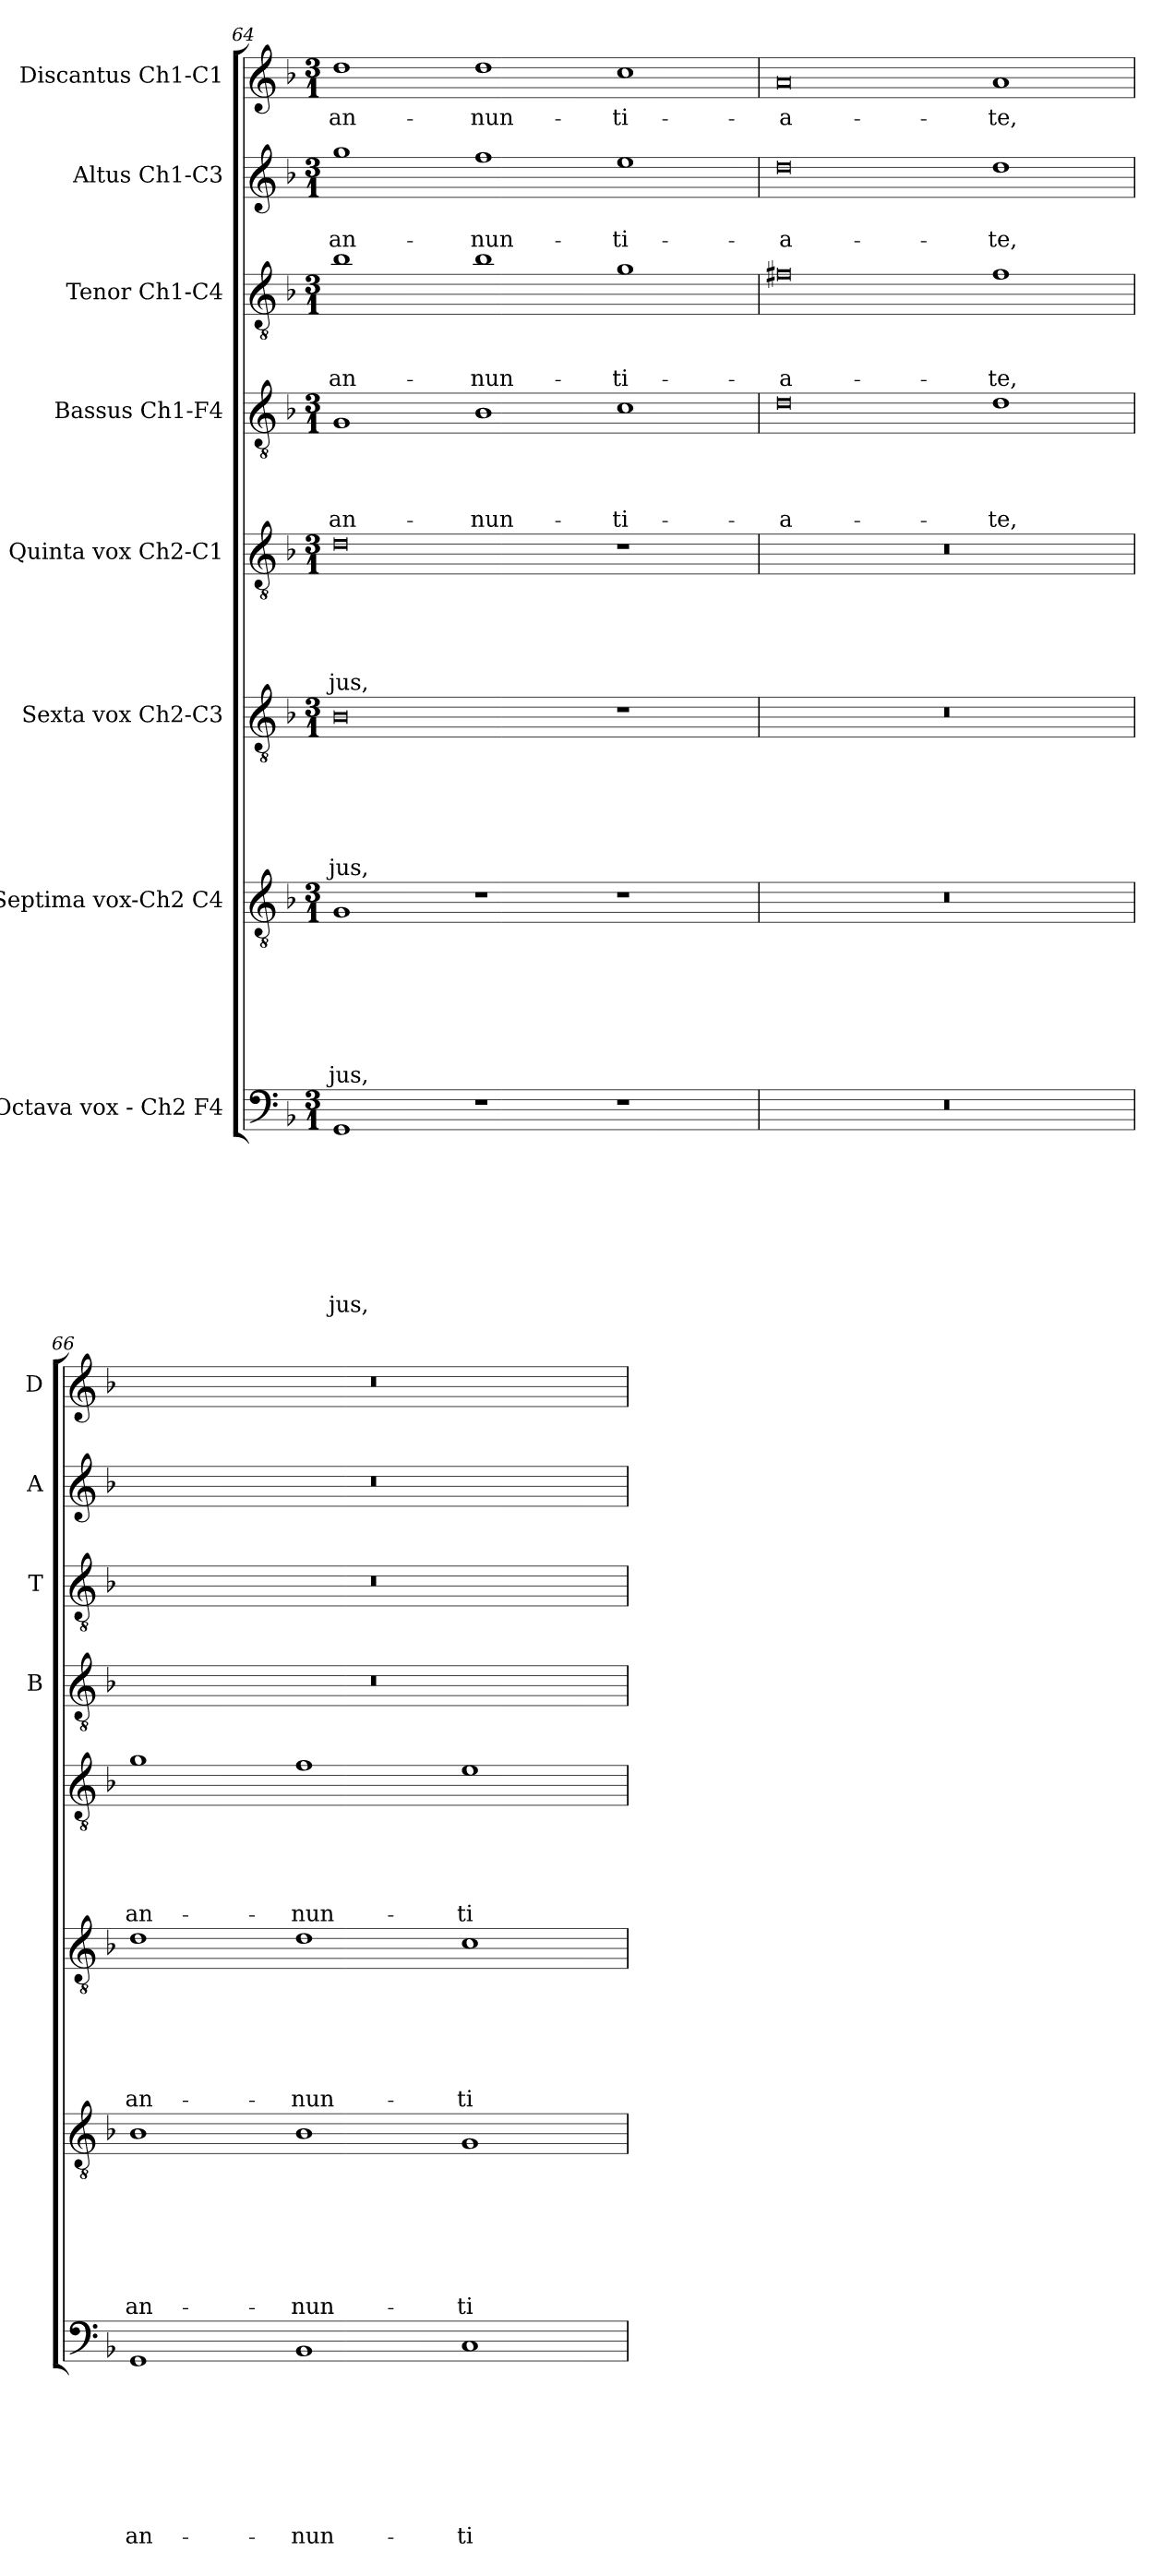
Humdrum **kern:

**kern	**text	**text	**text	**text	**text	**text	**text	**text	**kern	**text	**text	**text	**text	**text	**text	**text	**kern	**text	**text	**text	**text	**text	**text	**kern	**text	**text	**text	**text	**text	**kern	**text	**text	**text	**text	**kern	**text	**text	**text	**kern	**text	**text	**kern	**text
*part8	*part8	*part8	*part8	*part8	*part8	*part8	*part8	*part8	*part7	*part7	*part7	*part7	*part7	*part7	*part7	*part7	*part6	*part6	*part6	*part6	*part6	*part6	*part6	*part5	*part5	*part5	*part5	*part5	*part5	*part4	*part4	*part4	*part4	*part4	*part3	*part3	*part3	*part3	*part2	*part2	*part2	*part1	*part1
*staff8	*staff8	*staff8	*staff8	*staff8	*staff8	*staff8	*staff8	*staff8	*staff7	*staff7	*staff7	*staff7	*staff7	*staff7	*staff7	*staff7	*staff6	*staff6	*staff6	*staff6	*staff6	*staff6	*staff6	*staff5	*staff5	*staff5	*staff5	*staff5	*staff5	*staff4	*staff4	*staff4	*staff4	*staff4	*staff3	*staff3	*staff3	*staff3	*staff2	*staff2	*staff2	*staff1	*staff1
*I"Octava vox - Ch2 F4	*	*	*	*	*	*	*	*	*I"Septima  vox-Ch2 C4	*	*	*	*	*	*	*	*I"Sexta vox  Ch2-C3	*	*	*	*	*	*	*I"Quinta vox  Ch2-C1	*	*	*	*	*	*I"Bassus  Ch1-F4	*	*	*	*	*I"Tenor Ch1-C4	*	*	*	*I"Altus  Ch1-C3	*	*	*I"Discantus  Ch1-C1	*
*	*	*	*	*	*	*	*	*	*	*	*	*	*	*	*	*	*	*	*	*	*	*	*	*	*	*	*	*	*	*I'B	*	*	*	*	*I'T	*	*	*	*I'A	*	*	*I'D	*
*clefF4	*	*	*	*	*	*	*	*	*clefGv2	*	*	*	*	*	*	*	*clefGv2	*	*	*	*	*	*	*clefGv2	*	*	*	*	*	*clefGv2	*	*	*	*	*clefGv2	*	*	*	*clefG2	*	*	*clefG2	*
*k[b-]	*	*	*	*	*	*	*	*	*k[b-]	*	*	*	*	*	*	*	*k[b-]	*	*	*	*	*	*	*k[b-]	*	*	*	*	*	*k[b-]	*	*	*	*	*k[b-]	*	*	*	*k[b-]	*	*	*k[b-]	*
*F:	*	*	*	*	*	*	*	*	*F:	*	*	*	*	*	*	*	*F:	*	*	*	*	*	*	*F:	*	*	*	*	*	*F:	*	*	*	*	*F:	*	*	*	*F:	*	*	*F:	*
*M3/1	*	*	*	*	*	*	*	*	*M3/1	*	*	*	*	*	*	*	*M3/1	*	*	*	*	*	*	*M3/1	*	*	*	*	*	*M3/1	*	*	*	*	*M3/1	*	*	*	*M3/1	*	*	*M3/1	*
=64	=64	=64	=64	=64	=64	=64	=64	=64	=64	=64	=64	=64	=64	=64	=64	=64	=64	=64	=64	=64	=64	=64	=64	=64	=64	=64	=64	=64	=64	=64	=64	=64	=64	=64	=64	=64	=64	=64	=64	=64	=64	=64	=64
!	!	!	!	!	!	!	!	!LO:LY:b	!	!	!	!	!	!	!	!LO:LY:b	!	!	!	!	!	!	!LO:LY:b	!	!	!	!	!	!LO:LY:b	!	!	!	!	!LO:LY:b	!	!	!	!LO:LY:b	!	!	!LO:LY:b	!	!LO:LY:b
1GG	.	.	.	.	.	.	.	-jus,	1G	.	.	.	.	.	.	-jus,	0B-	.	.	.	.	.	-jus,	0d	.	.	.	.	-jus,	1G	.	.	.	an-	1b-	.	.	an-	1gg	.	an-	1dd	an-
!	!	!	!	!	!	!	!	!	!	!	!	!	!	!	!	!	!	!	!	!	!	!	!	!	!	!	!	!	!	!	!	!	!	!LO:LY:b	!	!	!	!LO:LY:b	!	!	!LO:LY:b	!	!LO:LY:b
1r	.	.	.	.	.	.	.	.	1r	.	.	.	.	.	.	.	.	.	.	.	.	.	.	.	.	.	.	.	.	1B-	.	.	.	-nun-	1b-	.	.	-nun-	1ff	.	-nun-	1dd	-nun-
!	!	!	!	!	!	!	!	!	!	!	!	!	!	!	!	!	!	!	!	!	!	!	!	!	!	!	!	!	!	!	!	!	!	!LO:LY:b	!	!	!	!LO:LY:b	!	!	!LO:LY:b	!	!LO:LY:b
1r	.	.	.	.	.	.	.	.	1r	.	.	.	.	.	.	.	1r	.	.	.	.	.	.	1r	.	.	.	.	.	1c	.	.	.	-ti-	1g	.	.	-ti-	1ee	.	-ti-	1cc	-ti-
=65	=65	=65	=65	=65	=65	=65	=65	=65	=65	=65	=65	=65	=65	=65	=65	=65	=65	=65	=65	=65	=65	=65	=65	=65	=65	=65	=65	=65	=65	=65	=65	=65	=65	=65	=65	=65	=65	=65	=65	=65	=65	=65	=65
!	!	!	!	!	!	!	!	!	!	!	!	!	!	!	!	!	!	!	!	!	!	!	!	!	!	!	!	!	!	!	!	!	!	!LO:LY:b	!	!	!	!LO:LY:b	!	!	!LO:LY:b	!	!LO:LY:b
0.r	.	.	.	.	.	.	.	.	0.r	.	.	.	.	.	.	.	0.r	.	.	.	.	.	.	0.r	.	.	.	.	.	0d	.	.	.	-a-	0f#X	.	.	-a-	0dd	.	-a-	0a	-a-
!	!	!	!	!	!	!	!	!	!	!	!	!	!	!	!	!	!	!	!	!	!	!	!	!	!	!	!	!	!	!	!	!	!	!LO:LY:b	!	!	!	!LO:LY:b	!	!	!LO:LY:b	!	!LO:LY:b
.	.	.	.	.	.	.	.	.	.	.	.	.	.	.	.	.	.	.	.	.	.	.	.	.	.	.	.	.	.	1d	.	.	.	-te,	1f#	.	.	-te,	1dd	.	-te,	1a	-te,
=66	=66	=66	=66	=66	=66	=66	=66	=66	=66	=66	=66	=66	=66	=66	=66	=66	=66	=66	=66	=66	=66	=66	=66	=66	=66	=66	=66	=66	=66	=66	=66	=66	=66	=66	=66	=66	=66	=66	=66	=66	=66	=66	=66
!	!	!	!	!	!	!	!	!LO:LY:b	!	!	!	!	!	!	!	!LO:LY:b	!	!	!	!	!	!	!LO:LY:b	!	!	!	!	!	!LO:LY:b	!	!	!	!	!	!	!	!	!	!	!	!	!	!
1GG	.	.	.	.	.	.	.	an-	1B-	.	.	.	.	.	.	an-	1d	.	.	.	.	.	an-	1g	.	.	.	.	an-	0.r	.	.	.	.	0.r	.	.	.	0.r	.	.	0.r	.
!	!	!	!	!	!	!	!	!LO:LY:b	!	!	!	!	!	!	!	!LO:LY:b	!	!	!	!	!	!	!LO:LY:b	!	!	!	!	!	!LO:LY:b	!	!	!	!	!	!	!	!	!	!	!	!	!	!
1BB-	.	.	.	.	.	.	.	-nun-	1B-	.	.	.	.	.	.	-nun-	1d	.	.	.	.	.	-nun-	1f	.	.	.	.	-nun-	.	.	.	.	.	.	.	.	.	.	.	.	.	.
!	!	!	!	!	!	!	!	!LO:LY:b	!	!	!	!	!	!	!	!LO:LY:b	!	!	!	!	!	!	!LO:LY:b	!	!	!	!	!	!LO:LY:b	!	!	!	!	!	!	!	!	!	!	!	!	!	!
1C	.	.	.	.	.	.	.	-ti-	1G	.	.	.	.	.	.	-ti-	1c	.	.	.	.	.	-ti-	1e	.	.	.	.	-ti-	.	.	.	.	.	.	.	.	.	.	.	.	.	.
=	=	=	=	=	=	=	=	=	=	=	=	=	=	=	=	=	=	=	=	=	=	=	=	=	=	=	=	=	=	=	=	=	=	=	=	=	=	=	=	=	=	=	=
*-	*-	*-	*-	*-	*-	*-	*-	*-	*-	*-	*-	*-	*-	*-	*-	*-	*-	*-	*-	*-	*-	*-	*-	*-	*-	*-	*-	*-	*-	*-	*-	*-	*-	*-	*-	*-	*-	*-	*-	*-	*-	*-	*-
